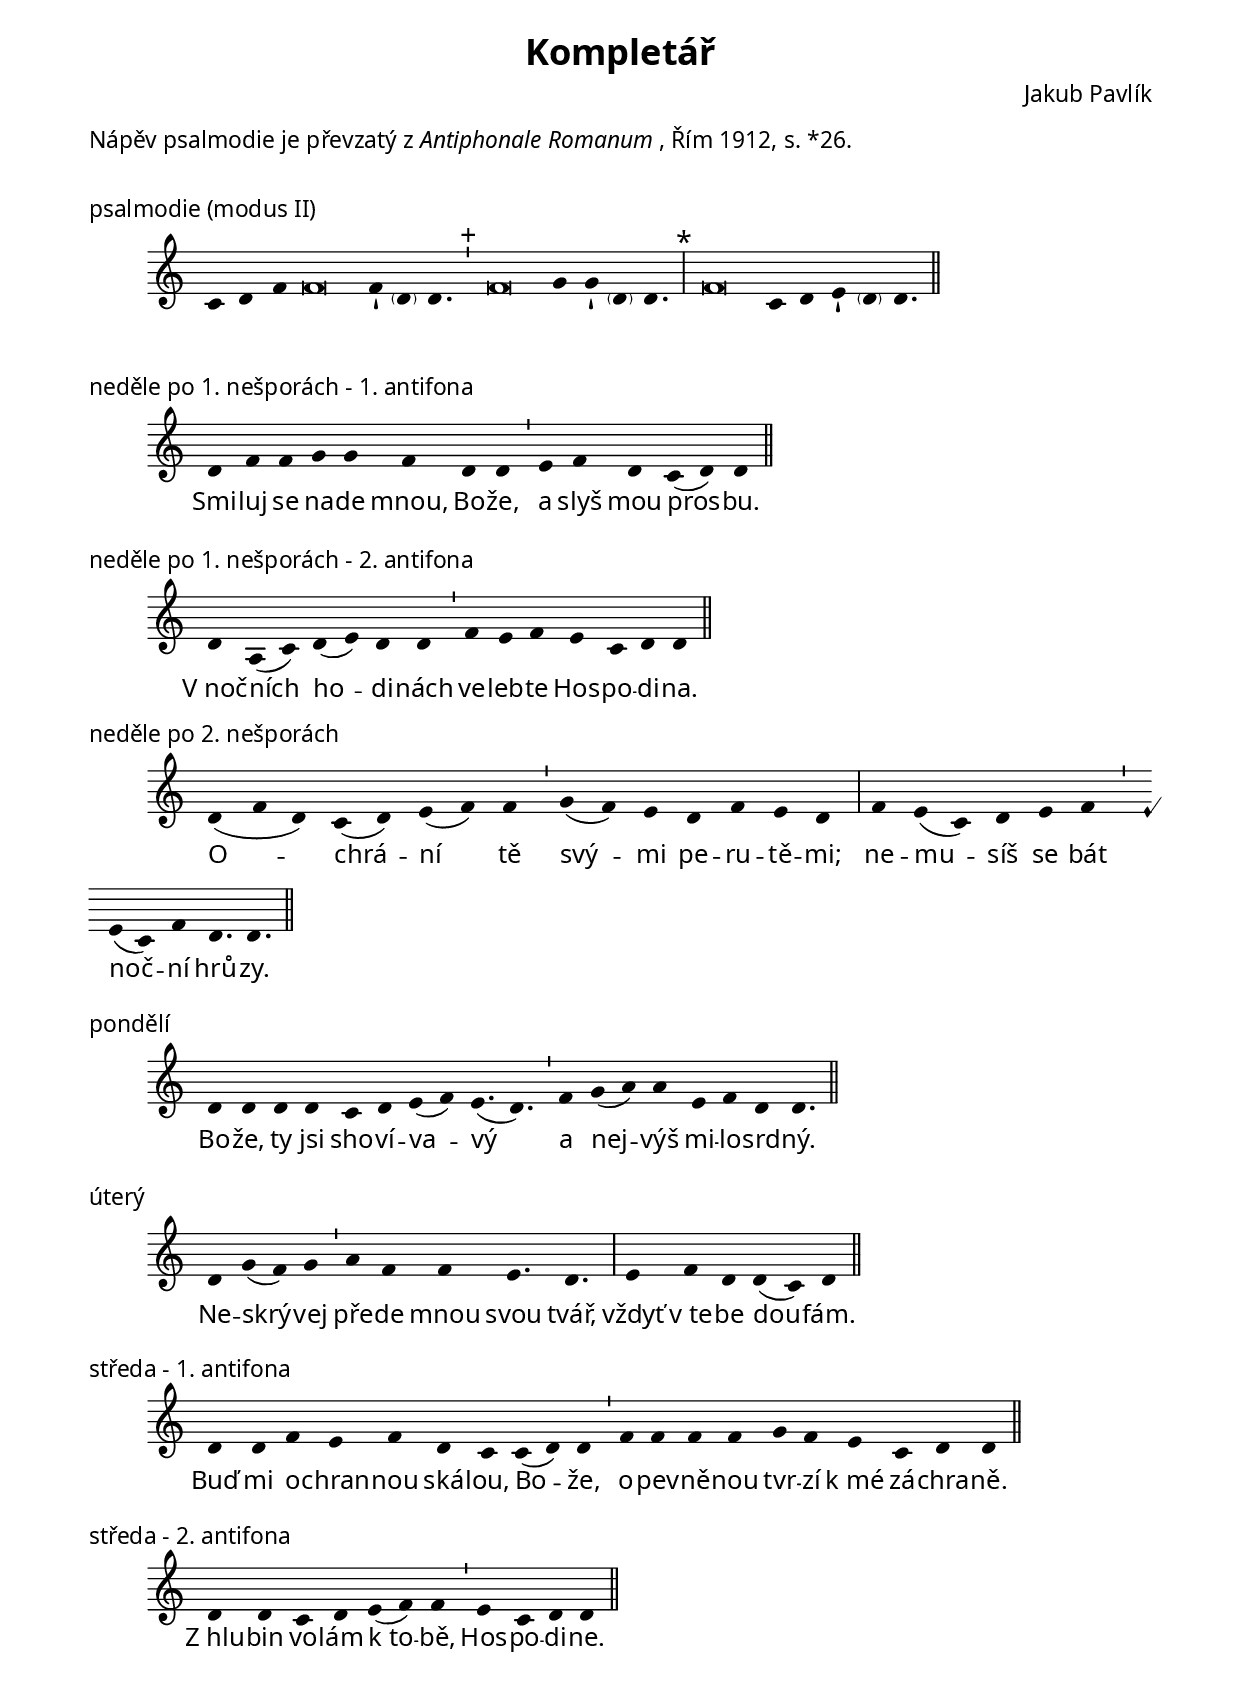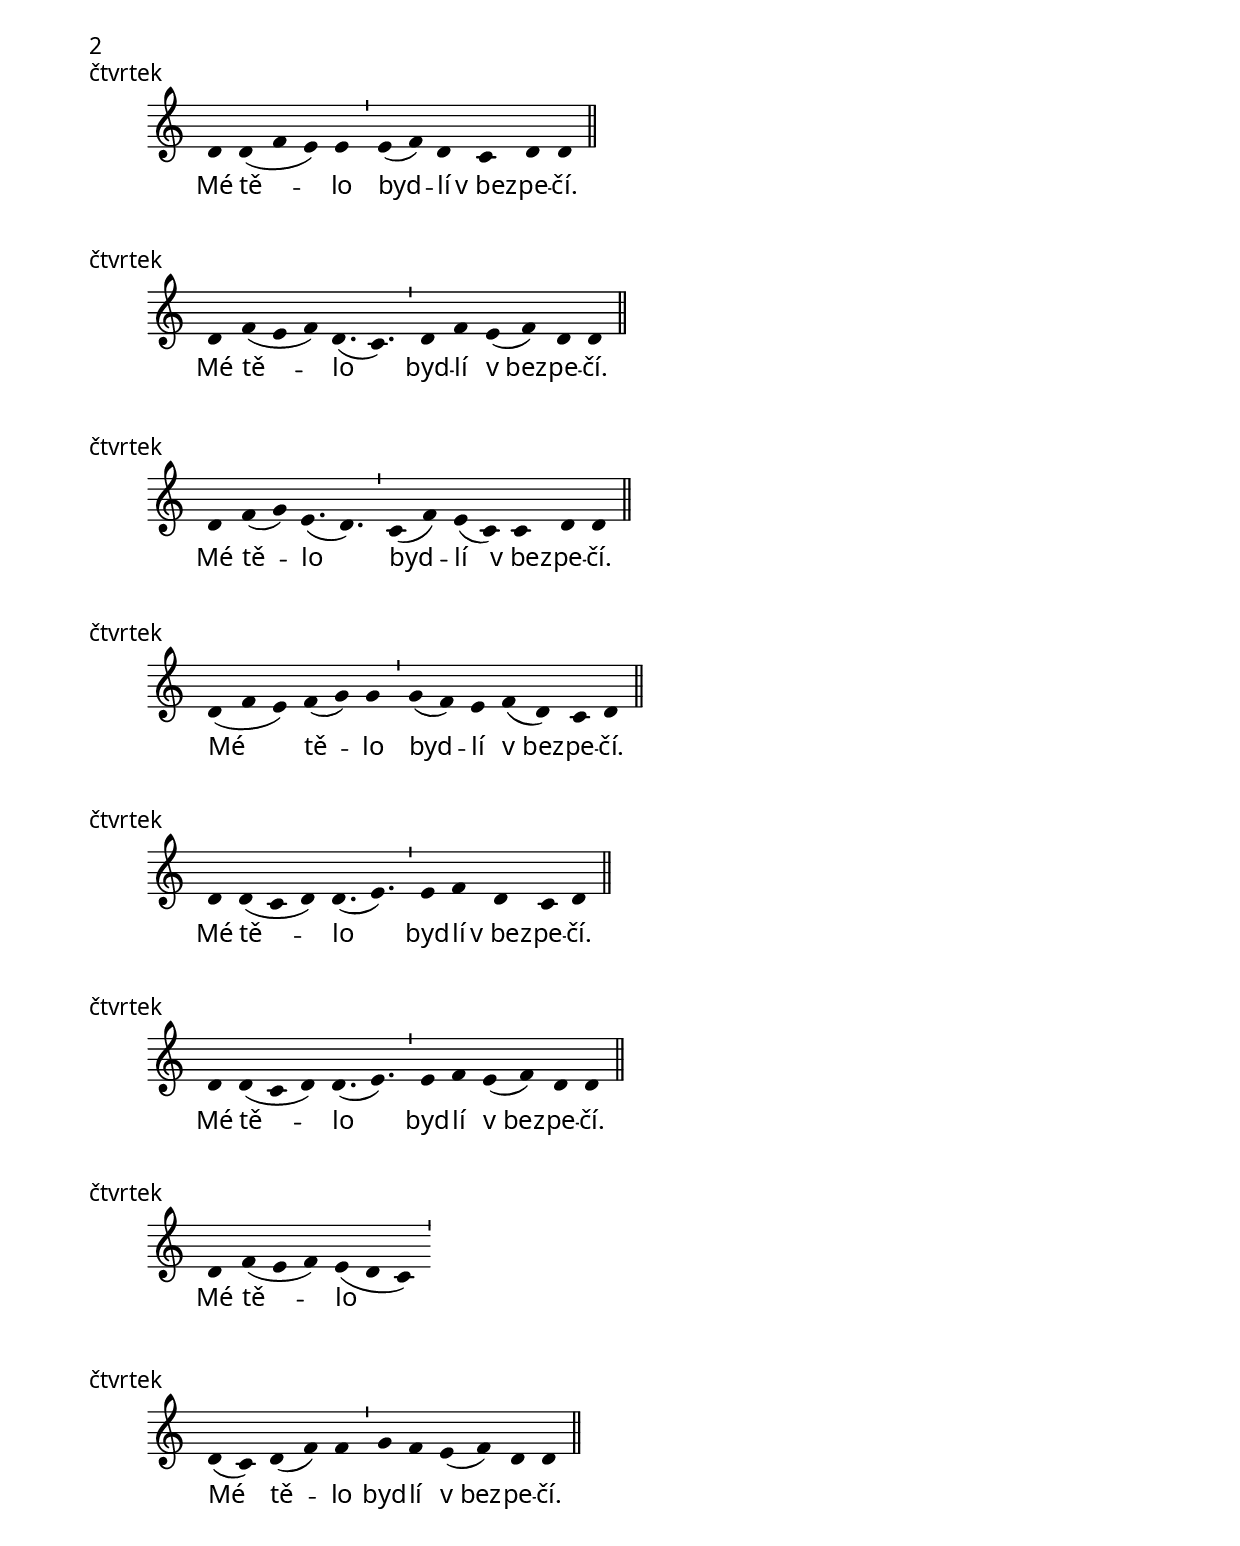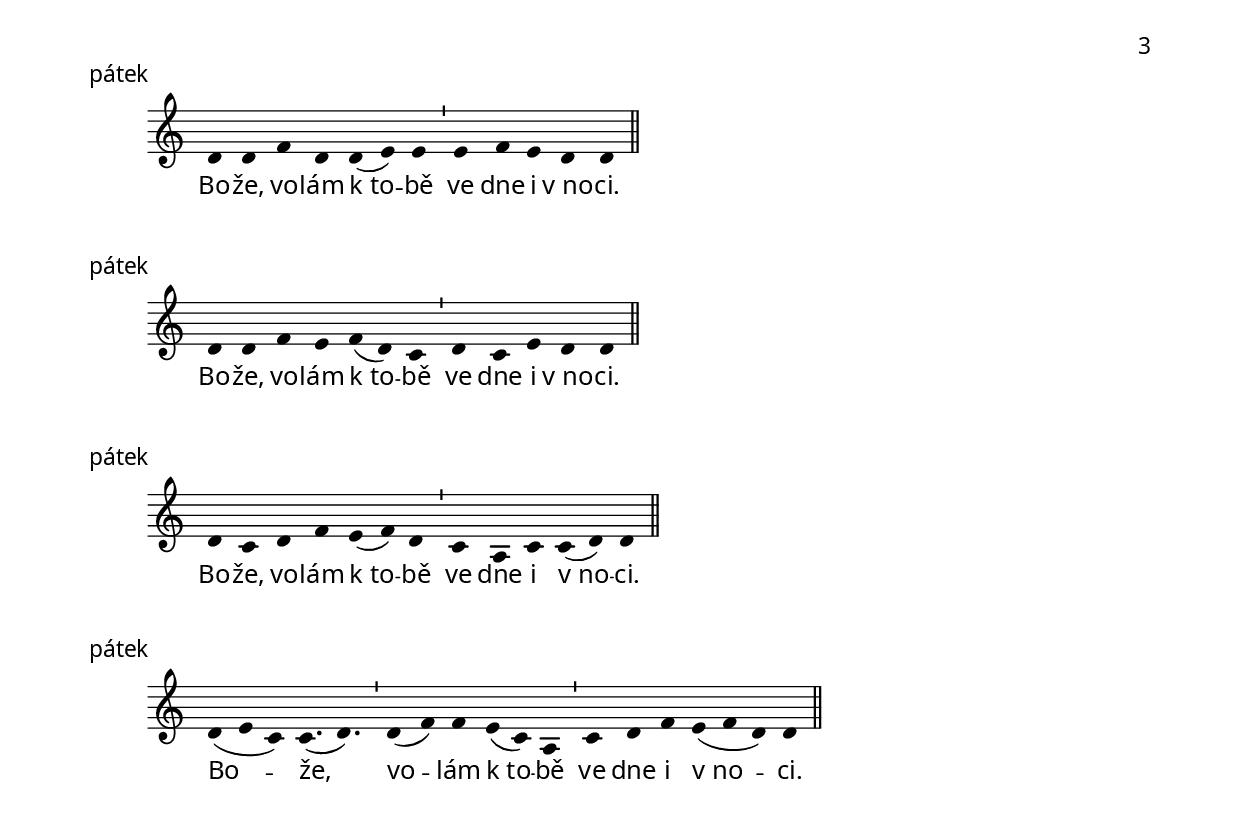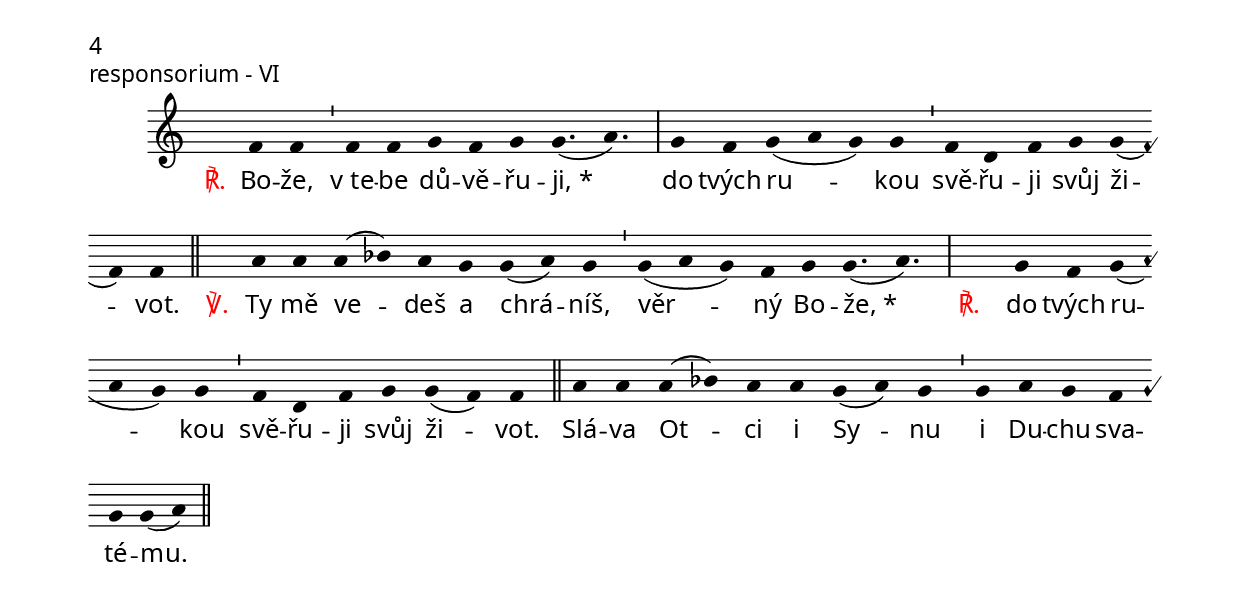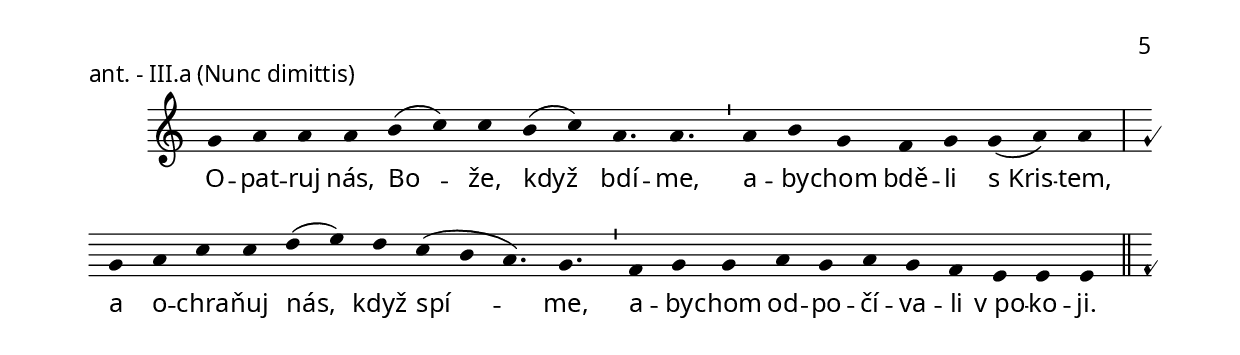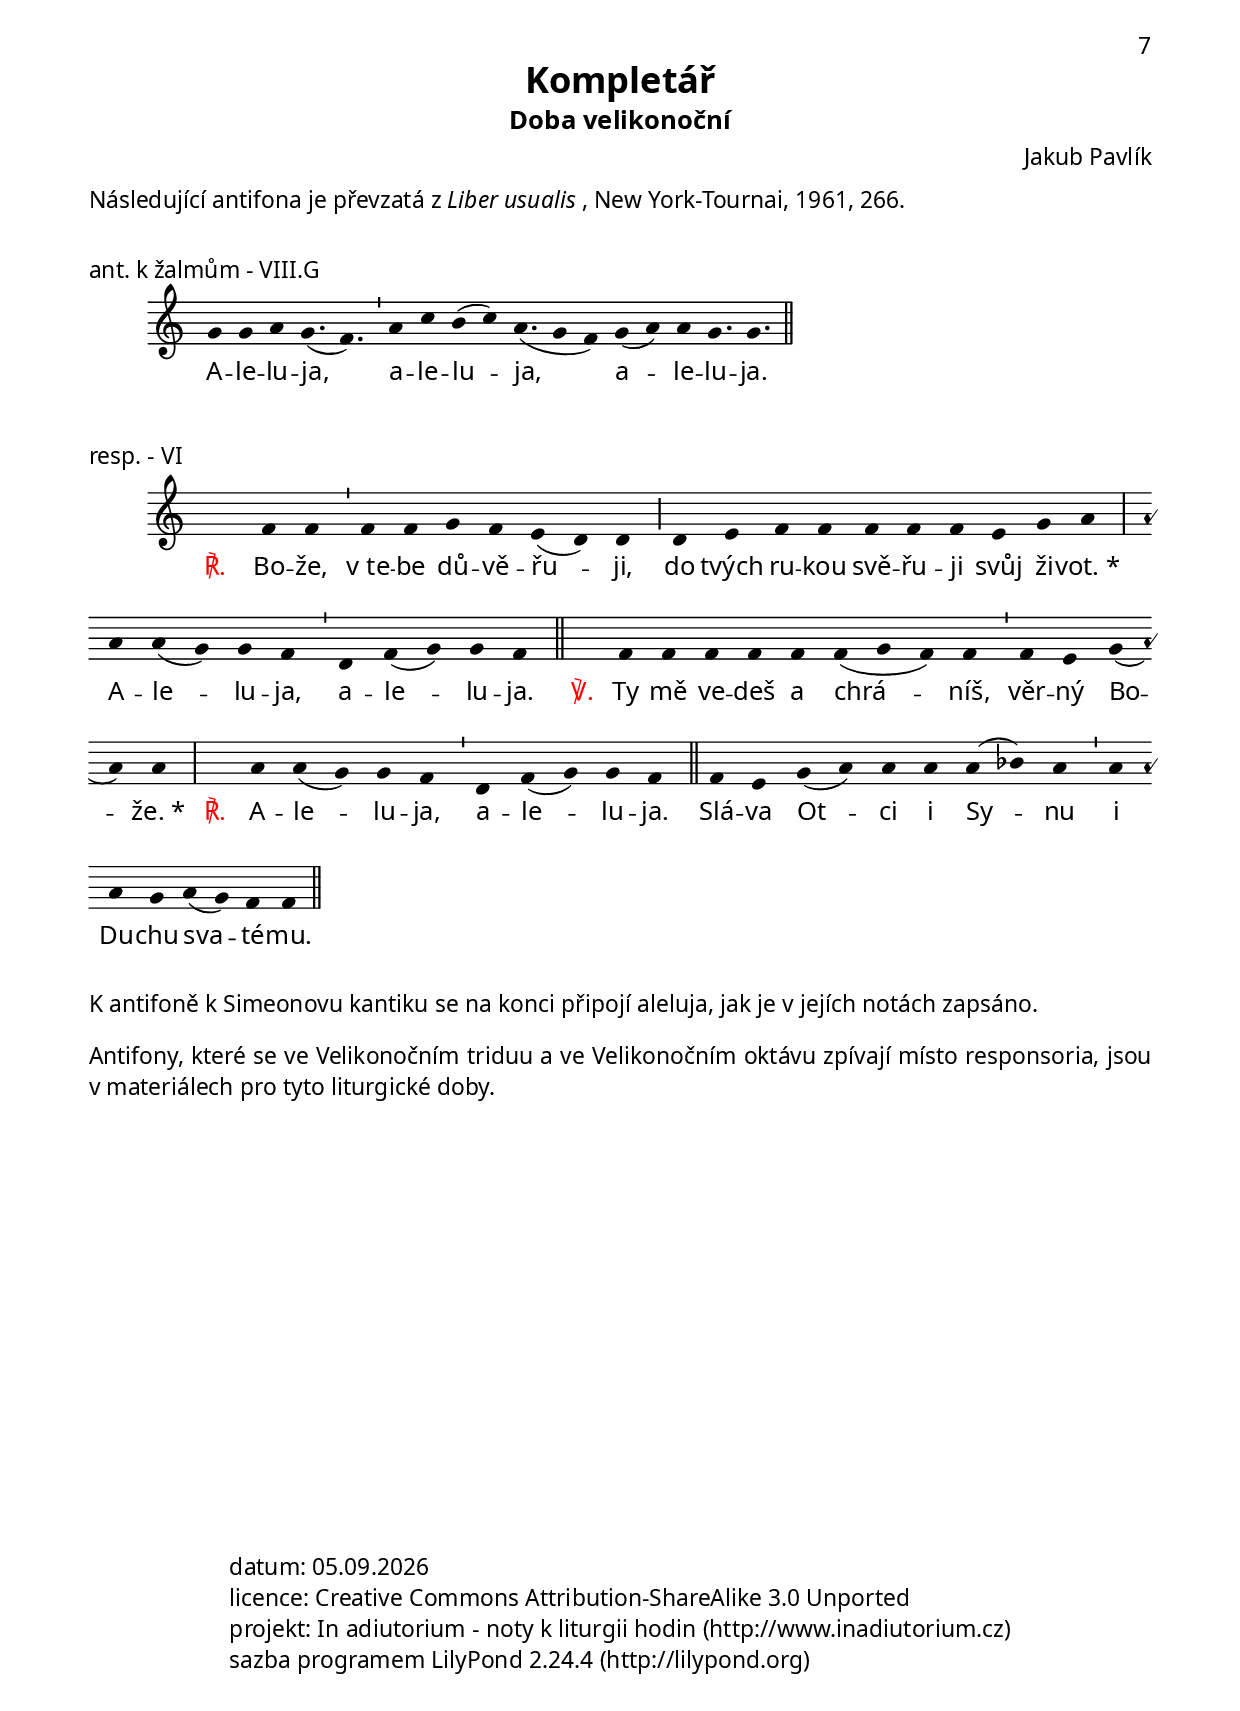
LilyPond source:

\version "2.12.3"

\header {
  title = "Kompletář"
  composer = "Jakub Pavlík"
}

\include "spolecne.ly"
\include "dilyresponsorii.ly"

\paper {
  ragged-bottom=##t
  ragged-last-bottom=##t
  
  % kvuli poznamce na zacatku, aby se k ni neprilepil titulek prvni antifony
  markup-markup-spacing #'minimum-distance = #5
}

\markup {
  \wordwrap {
    Nápěv psalmodie je převzatý z \italic{Antiphonale Romanum}, Řím 1912, s. *26.
  }
}

\score {
  \relative c' {
    \choralniRezim
    
    c d f f\breve f4-| \parenthesize d d4. \barMin \mark "+"
    f\breve g4 g-| \parenthesize d d4. \barMax \mark "*"
    f\breve c4 d e-| \parenthesize d d4. \barFinalis
  }
  \header {
    quid = "psalmodie"
    modus = "II"
    differentia = ""
    piece = "psalmodie (modus II)"
    id = "psalmodie"
  }
}

\score {
  \relative c' {
    \choralniRezim

    d4 f f g g f d d \barMin e f d c( d) d \barFinalis
  }
  \addlyrics {
    Smi -- luj se na -- de mnou, Bo -- že, a slyš mou pros -- bu.
  }
  \header {
    quid = "1. ant."
    modus = "II"
    differentia = "D"
    piece = "neděle po 1. nešporách - 1. antifona"
    id = "nei1"
  }
}

\score {
  \relative c' {
    \choralniRezim
    d4 a( c) d( e) d d \barMin
    f4 e f e c d d4 \barFinalis
  }
  \addlyrics {
    V_noč -- ních ho -- di -- nách ve -- leb -- te Hos -- po -- di -- na.
  }
  \header {
    quid = "2. ant."
    modus = "II"
    differentia = "D"
    piece = "neděle po 1. nešporách - 2. antifona"
    id = "nei2"
  }
}

\score {
  \relative c' {
    \choralniRezim
    d4( f d) c( d) e( f) f \barMin
    g( f) e d f e d \barMax
    f e( c) d e f \barMin
    e( c) f d4. d4. \barFinalis
  }
  \addlyrics {
    O -- chrá -- ní tě svý -- mi pe -- ru -- tě -- mi;
    ne -- mu -- síš se bát noč -- ní hrů -- zy.
  }
  \header {
    quid = "ant."
    modus = "II"
    differentia = "D"
    piece = "neděle po 2. nešporách"
    id = "neii"
  }
}

\score {
  \relative c' {
    \choralniRezim
    d4 d d d c d e( f) e4.( d) \barMin f4 g( a) a e f d d4. \barFinalis
  }
  \addlyrics {
    Bo -- že, ty jsi sho -- ví -- va -- vý a nej -- výš mi -- lo -- srd -- ný.
  }
  \header {
    quid = "ant."
    modus = "II"
    differentia = "D"
    piece = "pondělí"
    id = "po"
  }
}

\score {
  \relative c' {
    \choralniRezim
    d4 g( f) g \barMin a f f e4. d \barMax
    e4 f d d( c) d \barFinalis
  }
  \addlyrics {
    Ne -- skrý -- vej pře -- de mnou svou tvář,
    vždyť v_te -- be dou -- fám.
  }
  \header {
    quid = "ant."
    modus = "II"
    differentia = "D"
    piece = "úterý"
    id = "ut"
  }
}

\score {
  \relative c' {
    \choralniRezim
    d4 d f e f d c c( d) d \barMin
    f f f f g f e c d d \barFinalis
  }
  \addlyrics {
    Buď mi o -- chran -- nou ská -- lou, Bo -- že,
    o -- pev -- ně -- nou tvr -- zí k_mé zá -- chra -- ně.
  }
  \header {
    quid = "1. ant."
    modus = "II"
    differentia = "D"
    piece = "středa - 1. antifona"
    id = "st1"
  }
}

\score {
  \relative c' {
    \choralniRezim
    d4 d c d e( f) f \barMin
    e c d d \barFinalis
  }
  \addlyrics {
    Z_hlu -- bin vo -- lám k_to -- bě, Hos -- po -- di -- ne.
  }
  \header {
    quid = "2. ant."
    modus = "II"
    differentia = "D"
    piece = "středa - 2. antifona"
    id = "st2"
  }
}

\pageBreak

\score {
  \relative c' {
    \choralniRezim
    d4 d( f e) e \barMin e( f) d c d d \barFinalis
  }
  \addlyrics {
    Mé tě -- lo byd -- lí v_bez -- pe -- čí.
  }
  \header {
    quid = "ant."
    modus = "II"
    differentia = "D"
    piece = "čtvrtek"
    id = "ct"
  }
}

\score {
  \relative c' {
    \choralniRezim
    d4 f( e f) d4.( c) \barMin
    d4 f e( f) d d \barFinalis
  }
  \addlyrics {
    Mé tě -- lo byd -- lí v_bez -- pe -- čí.
  }
  \header {
    quid = "ant."
    modus = "II"
    differentia = "D"
    piece = "čtvrtek"
    id = ""
  }
}

\score {
  \relative c' {
    \choralniRezim
    d4 f( g) e4.( d) \barMin
    c4( f) e( c) c d d \barFinalis
  }
  \addlyrics {
    Mé tě -- lo byd -- lí v_bez -- pe -- čí.
  }
  \header {
    quid = "ant."
    modus = "II"
    differentia = "D"
    piece = "čtvrtek"
    id = ""
  }
}

\score {
  \relative c' {
    \choralniRezim
    d4( f e) f( g) g \barMin
    g( f) e f( d) c d \barFinalis
  }
  \addlyrics {
    Mé tě -- lo byd -- lí v_bez -- pe -- čí.
  }
  \header {
    quid = "ant."
    modus = "II"
    differentia = "D"
    piece = "čtvrtek"
    id = ""
  }
}

\score {
  \relative c' {
    \choralniRezim
    d4 d( c d) d4.( e) \barMin
    e4 f d c d \barFinalis
  }
  \addlyrics {
    Mé tě -- lo byd -- lí v_bez -- pe -- čí.
  }
  \header {
    quid = "ant."
    modus = "II"
    differentia = "D"
    piece = "čtvrtek"
    id = ""
  }
}

\score {
  \relative c' {
    \choralniRezim
    d4 d( c d) d4.( e) \barMin
    e4 f e( f) d d \barFinalis
  }
  \addlyrics {
    Mé tě -- lo byd -- lí v_bez -- pe -- čí.
  }
  \header {
    quid = "ant."
    modus = "II"
    differentia = "D"
    piece = "čtvrtek"
    id = ""
  }
}

\score {
  \relative c' {
    \choralniRezim
    d4 f( e f) e( d c) \barMin
  }
  \addlyrics {
    Mé tě -- lo byd -- lí v_bez -- pe -- čí.
  }
  \header {
    quid = "ant."
    modus = "II"
    differentia = "D"
    piece = "čtvrtek"
    id = ""
  }
}

\score {
  \relative c' {
    \choralniRezim
    d4( c) d( f) f \barMin
    g f e( f) d d \barFinalis
  }
  \addlyrics {
    Mé tě -- lo byd -- lí v_bez -- pe -- čí.
  }
  \header {
    quid = "ant."
    modus = "II"
    differentia = "D"
    piece = "čtvrtek"
    id = ""
  }
}

\pageBreak

\score {
  \relative c' {
    \choralniRezim
    d4 d f d d( e) e \barMin e f e d d \barFinalis
  }
  \addlyrics {
    Bo -- že, vo -- lám k_to -- bě ve dne i v_no -- ci.
  }
  \header {
    quid = "ant."
    modus = "II"
    differentia = "D"
    piece = "pátek"
    id = "pa"
  }
}

\score {
  \relative c' {
    \choralniRezim
    d4 d f e f( d) c \barMin
    d c e d d \barFinalis
  }
  \addlyrics {
    Bo -- že, vo -- lám k_to -- bě ve dne i v_no -- ci.
  }
  \header {
    quid = "ant."
    modus = "II"
    differentia = "D"
    piece = "pátek"
    id = ""
  }
}

\score {
  \relative c' {
    \choralniRezim
    d4 c d f e( f) d \barMin
    c a c c( d) d \barFinalis
  }
  \addlyrics {
    Bo -- že, vo -- lám k_to -- bě ve dne i v_no -- ci.
  }
  \header {
    quid = "ant."
    modus = "II"
    differentia = "D"
    piece = "pátek"
    id = ""
  }
}

\score {
  \relative c' {
    \choralniRezim
    d4( e c) c4.( d) \barMin
    d4( f) f e( c) a \barMin
    c d f e( f d) d \barFinalis
  }
  \addlyrics {
    Bo -- že, vo -- lám k_to -- bě ve dne i v_no -- ci.
  }
  \header {
    quid = "ant."
    modus = "II"
    differentia = "D"
    piece = "pátek"
    id = ""
  }
}

\pageBreak

\score {
  \relative c' {
    \choralniRezim
    
    % R
    \neviditelna f
    f4 f \barMin f f g f g g4.( a) \barMax
    g4 f g( a g) g \barMin f d f g g( f) f \barFinalis
    % V
    \neviditelna a
    a4 a a( bes) a g g( a) g \barMin g( a g) f g g4.( a) \barMax
    % R
    \neviditelna g
    g4 f g( a g) g \barMin f d f g g( f) f \barFinalis
    % Slava
    \respVIdoxologie \barFinalis
  }
  \addlyrics {
    \Response Bo -- že, v_te -- be dů -- vě -- řu -- ji,_*
    do tvých ru -- kou svě -- řu -- ji svůj ži -- vot.
    \Verse Ty mě ve -- deš a chrá -- níš, věr -- ný Bo -- že,_*
    \Response do tvých ru -- kou svě -- řu -- ji svůj ži -- vot.
    \textRespDoxologie
  }
  \header {
    quid = "resp."
    modus = "VI"
    piece = "responsorium - VI"
    id = "resp"
  }
}

\pageBreak 

\score {
  \relative c'' {
    \choralniRezim
    g4 a a a b( c) c b( c) a4. a \barMin
    a4 b g f g g( a) a \barMax
    g a c c d( e) d c( b a4.) g \barMin
    f4 g g a g a g f e e e \barFinalis
    
    % ruzne verze Aleluja:
    <<
    { f^\markup{V době velikonoční:} g( f) e4. e \barFinalis }
    \new Staff { { \choralniRezim f4 g( f) f( e) e } \addlyrics { A -- le -- lu -- ja. } }
    \new Staff { { \choralniRezim f g( f) e4. e } \addlyrics { A -- le -- lu -- ja. } }
    % \new Staff { { \choralniRezim f4 g( a g f) e( d e) e } \addlyrics { A -- le -- lu -- ja. } }
    \new Staff { { \choralniRezim f4 e( d) d( e) e } \addlyrics { A -- le -- lu -- ja. } }
    \new Staff { { \choralniRezim f f( g) f( e) e } \addlyrics { A -- le -- lu -- ja. } }
    \new Staff { { \choralniRezim f d( f) f( e) e } \addlyrics { A -- le -- lu -- ja. } }
    \new Staff { { \choralniRezim f f d( e) e } \addlyrics { A -- le -- lu -- ja. } }
    \new Staff { { \choralniRezim e e( f) e4. e } \addlyrics { A -- le -- lu -- ja. } }
    \new Staff { { \choralniRezim e4 e( f) d( e) e } \addlyrics { A -- le -- lu -- ja. } }
    \new Staff { { \choralniRezim e f d( f e) e } \addlyrics { A -- le -- lu -- ja. } }
    \new Staff { { \choralniRezim f^\markup{Stará verze:} g e e  } \addlyrics { A -- le -- lu -- ja. } }
    
    >>
    
    \barFinalis
  }
  \addlyrics {
    O -- pat -- ruj nás, Bo -- že, když bdí -- me,
    a -- by -- chom bdě -- li s_Kris -- tem,
    a o -- chra -- ňuj nás, když spí -- me,
    a -- by -- chom od -- po -- čí -- va -- li v_po -- ko -- ji.
    A -- le -- lu -- ja.
  }
  \header {
    quid = "ant."
    modus = "III"
    differentia = "a" 
    psalmus = "Nunc dimittis"
    piece = \markup {\sestavTitulek}
    id = "sim"
  }
}
  
\bookpart {
  \header {
    subtitle = "Doba velikonoční" 
  }
  
  % Tato cast obsahuje mene not a proto je lepsi, aby se, narozdil
  % od prvni casti, noty neroztahovaly na celou stranku, ale byly
  % nakupene nahore:
  \paper {
    ragged-bottom=##f
    ragged-last-bottom=##t
  }
  
  \markup {Následující antifona je převzatá z \italic{Liber usualis}, New York-Tournai, 1961, 266.}
  
  \score {
    \relative c'' {
      \choralniRezim
      g4 g a g4.( f) \barMin
      a4 c b( c) a4.( g4 f)
      g( a) a g4. g \barFinalis
    }
    \addlyrics {
      A -- le -- lu -- ja,
      a -- le -- lu -- ja,
      a -- le -- lu -- ja.
    }
    \header {
      quid = "ant. k žalmům"
      modus = "VIII"
      differentia = "G" 
      psalmus = ""
      id = "pasch"
      piece = \markup {\sestavTitulekBezZalmu}
      fons = "Liber usualis, New York-Tournai, 1961, 266."
    }
  }
  
  \score {
    \relative c' {
      \choralniRezim
      
      % R
      \neviditelna f
      f4 f \barMin f f g f e( d) d \barMaior
      d e f f f f f e g a \barMax
      \respVIalelujaResponsum \barFinalis
      % V
      \neviditelna f
      f4 f f f f f( g f) f \barMin f e g( a) a \barMax
      % R
      \neviditelna a
      \respVIalelujaResponsum \barFinalis
      % Slava
      \respVIalelujaDoxologie \barFinalis
    }
    \addlyrics {
      \Response Bo -- že, v_te -- be dů -- vě -- řu -- ji,
      do tvých ru -- kou svě -- řu -- ji svůj ži -- vot._* \textRespAleluja
      \Verse Ty mě ve -- deš a chrá -- níš, věr -- ný Bo -- že._*
      \Response \textRespAleluja
      \textRespDoxologie
    }
    \header {
      quid = "resp."
      modus = "VI"
      id = "paschresp"
      piece = \markup {\sestavTitulekResp}
    }
  }
  
  \markup\justify {K antifoně k Simeonovu kantiku se na konci připojí aleluja,
  jak je v jejích notách zapsáno.}
  
  \markup\justify {Antifony, které se ve Velikonočním triduu
  a ve Velikonočním oktávu zpívají místo responsoria, jsou
  "v materiálech" pro tyto liturgické doby.}
}